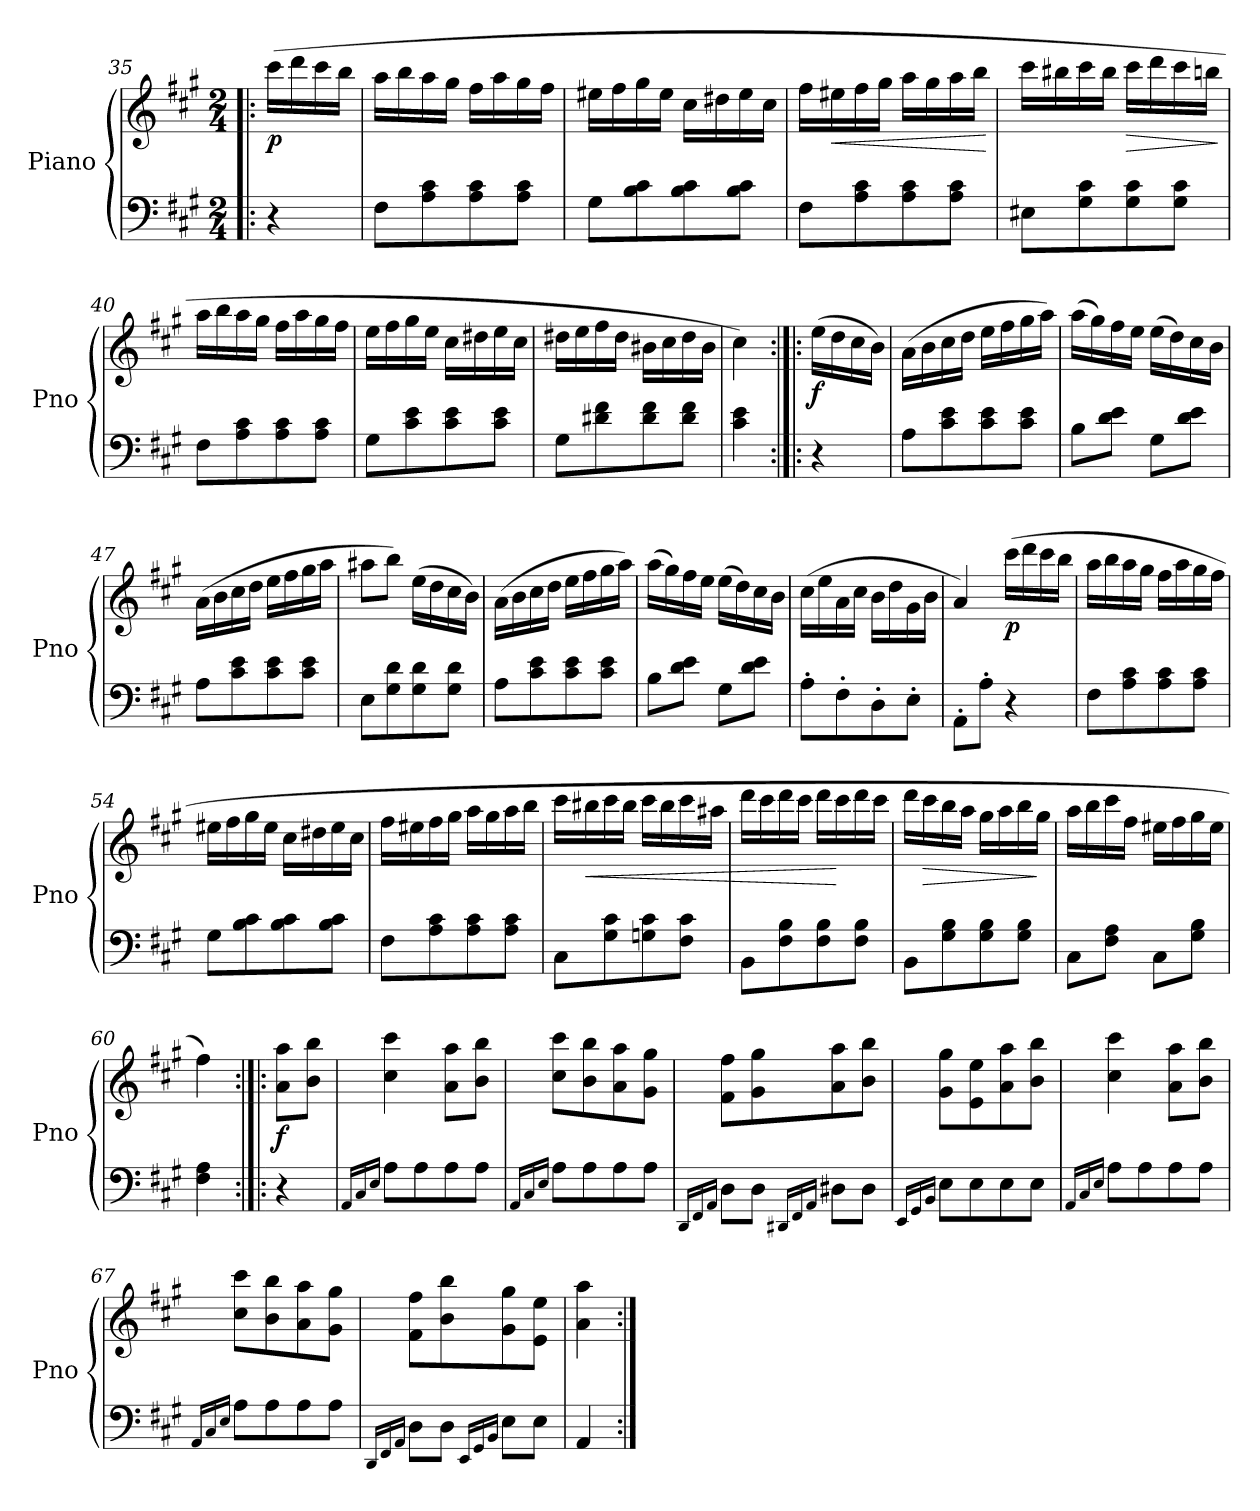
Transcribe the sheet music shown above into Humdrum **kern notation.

**kern	**kern	**dynam
*part1	*part1	*part1
*staff2	*staff1	*staff1/2
*I"Piano	*	*
*I'Pno	*	*
!!LO:LB:g=z
*clefF4	*clefG2	*
*k[f#c#g#]	*k[f#c#g#]	*
*M2/4	*M2/4	*
=35!|:	=35!|:	=35!|:
!	!	!LO:DY:b
4r	(16ccc#\LL	p
.	16ddd\	.
.	16ccc#\	.
.	16bb\JJ	.
=36	=36	=36
8F#\L	16aa\LL	.
.	16bb\	.
8A\ 8c#\	16aa\	.
.	16gg#\JJ	.
8A\ 8c#\	16ff#\LL	.
.	16aa\	.
8A\ 8c#\J	16gg#\	.
.	16ff#\JJ	.
=37	=37	=37
8G#\L	16ee#X\LL	.
.	16ff#\	.
8B\ 8c#\	16gg#\	.
.	16ee#\JJ	.
8B\ 8c#\	16cc#\LL	.
.	16dd#X\	.
8B\ 8c#\J	16ee#\	.
.	16cc#\JJ	.
=38	=38	=38
8F#\L	16ff#\LL	.
!	!	!LO:HP:b
.	16ee#X\	<
8A\ 8c#\	16ff#\	.
.	16gg#\JJ	.
8A\ 8c#\	16aa\LL	.
.	16gg#\	.
8A\ 8c#\J	16aa\	.
.	16bb\JJ	.
.	.	[
=39	=39	=39
8E#X\L	16ccc#\LL	.
.	16bb#X\	.
8G#\ 8c#\	16ccc#\	.
.	16bb#\JJ	.
!	!	!LO:HP:b
8G#\ 8c#\	16ccc#\LL	>
.	16ddd\	.
8G#\ 8c#\J	16ccc#\	.
.	16bbn\JJ	.
.	.	]
!!LO:LB:g=z
=40	=40	=40
8F#\L	16aa\LL	.
.	16bb\	.
8A\ 8c#\	16aa\	.
.	16gg#\JJ	.
8A\ 8c#\	16ff#\LL	.
.	16aa\	.
8A\ 8c#\J	16gg#\	.
.	16ff#\JJ	.
=41	=41	=41
8G#\L	16ee\LL	.
.	16ff#\	.
8c#\ 8e\	16gg#\	.
.	16ee\JJ	.
8c#\ 8e\	16cc#\LL	.
.	16dd#X\	.
8c#\ 8e\J	16ee\	.
.	16cc#\JJ	.
=42	=42	=42
8G#\L	16dd#X\LL	.
.	16ee\	.
8d#X\ 8f#\	16ff#\	.
.	16dd#\JJ	.
8d#\ 8f#\	16b#X\LL	.
.	16cc#\	.
8d#\ 8f#\J	16dd#\	.
.	16b#\JJ	.
=43	=43	=43
4c#\ 4e\	4cc#\)	.
!!LO:LB:g=z
=44:|!|:	=44:|!|:	=44:|!|:
!	!	!LO:DY:b
4r	(16ee\LL	f
.	16dd\	.
.	16cc#\	.
.	16b\JJ)	.
=45	=45	=45
8A\L	(16a\LL	.
.	16b\	.
8c#\ 8e\	16cc#\	.
.	16dd\JJ	.
8c#\ 8e\	16ee\LL	.
.	16ff#\	.
8c#\ 8e\J	16gg#\	.
.	16aa\JJ)	.
=46	=46	=46
8B\L	(16aa\LL	.
.	16gg#\)	.
8d\ 8e\J	16ff#\	.
.	16ee\JJ	.
8G#\L	(16ee\LL	.
.	16dd\)	.
8d\ 8e\J	16cc#\	.
.	16b\JJ	.
=47	=47	=47
8A\L	(16a\LL	.
.	16b\	.
8c#\ 8e\	16cc#\	.
.	16dd\JJ	.
8c#\ 8e\	16ee\LL	.
.	16ff#\	.
8c#\ 8e\J	16gg#\	.
.	16aa\JJ	.
=48	=48	=48
8E\L	8aa#X\L	.
8G#\ 8d\	8bb\J)	.
8G#\ 8d\	(16ee\LL	.
.	16dd\	.
8G#\ 8d\J	16cc#\	.
.	16b\JJ)	.
!!LO:LB:g=z
=49	=49	=49
8A\L	(16a\LL	.
.	16b\	.
8c#\ 8e\	16cc#\	.
.	16dd\JJ	.
8c#\ 8e\	16ee\LL	.
.	16ff#\	.
8c#\ 8e\J	16gg#\	.
.	16aa\JJ)	.
=50	=50	=50
8B\L	(16aa\LL	.
.	16gg#\)	.
8d\ 8e\J	16ff#\	.
.	16ee\JJ	.
8G#\L	(16ee\LL	.
.	16dd\)	.
8d\ 8e\J	16cc#\	.
.	16b\JJ	.
=51	=51	=51
8A'\L	(16cc#\LL	.
.	16ee\	.
8F#'\	16a\	.
.	16cc#\JJ	.
8D'\	16b\LL	.
.	16dd\	.
8E'\J	16g#\	.
.	16b\JJ	.
=52	=52	=52
8AA'\L	4a/)	.
8A'\J	.	.
!	!	!LO:DY:b
4r	(16ccc#\LL	p
.	16ddd\	.
.	16ccc#\	.
.	16bb\JJ	.
!!LO:PB:g=z
=53	=53	=53
8F#\L	16aa\LL	.
.	16bb\	.
8A\ 8c#\	16aa\	.
.	16gg#\JJ	.
8A\ 8c#\	16ff#\LL	.
.	16aa\	.
8A\ 8c#\J	16gg#\	.
.	16ff#\JJ	.
=54	=54	=54
8G#\L	16ee#X\LL	.
.	16ff#\	.
8B\ 8c#\	16gg#\	.
.	16ee#\JJ	.
8B\ 8c#\	16cc#\LL	.
.	16dd#X\	.
8B\ 8c#\J	16ee#\	.
.	16cc#\JJ	.
=55	=55	=55
8F#\L	16ff#\LL	.
.	16ee#X\	.
8A\ 8c#\	16ff#\	.
.	16gg#\JJ	.
8A\ 8c#\	16aa\LL	.
.	16gg#\	.
8A\ 8c#\J	16aa\	.
.	16bb\JJ	.
=56	=56	=56
8C#\L	16ccc#\LL	.
!	!	!LO:HP:b
.	16bb#X\	<
8G#\ 8c#\	16ccc#\	.
.	16bb#\JJ	.
8Gn\ 8c#\	16ccc#\LL	.
.	16bb#\	.
8F#\ 8c#\J	16ccc#\	.
.	16aa#X\JJ	.
=57	=57	=57
8BB\L	16ddd\LL	.
.	16ccc#\	.
8F#\ 8B\	16ddd\	.
.	16ccc#\JJ	.
8F#\ 8B\	16ddd\LL	.
.	16ccc#\	[
8F#\ 8B\J	16ddd\	.
.	16ccc#\JJ	.
!!LO:LB:g=z
=58	=58	=58
8BB\L	16ddd\LL	.
!	!	!LO:HP:b
.	16ccc#\	>
8G#\ 8B\	16bb\	.
.	16aa\JJ	.
8G#\ 8B\	16gg#\LL	.
.	16aa\	.
8G#\ 8B\J	16bb\	.
.	16gg#\JJ	]
=59	=59	=59
8C#\L	16aa\LL	.
.	16bb\	.
8F#\ 8A\J	16ccc#\	.
.	16ff#\JJ	.
8C#\L	16ee#X\LL	.
.	16ff#\	.
8G#\ 8B\J	16gg#\	.
.	16ee#\JJ	.
=60	=60	=60
4F#\ 4A\	4ff#\)	.
=61:|!|:	=61:|!|:	=61:|!|:
!	!	!LO:DY:b
4r	8a\ 8aa\L	f
.	8b\ 8bb\J	.
=62	=62	=62
16qAA/LL	.	.
16qC#/	.	.
16qE/JJ	.	.
8A\L	4cc#\ 4ccc#\	.
8A\	.	.
8A\	8a\ 8aa\L	.
8A\J	8b\ 8bb\J	.
=63	=63	=63
16qAA/LL	.	.
16qC#/	.	.
16qE/JJ	.	.
8A\L	8cc#\ 8ccc#\L	.
8A\	8b\ 8bb\	.
8A\	8a\ 8aa\	.
8A\J	8g#\ 8gg#\J	.
!!LO:LB:g=z
=64	=64	=64
16qDD/LL	.	.
16qFF#/	.	.
16qAA/JJ	.	.
8D\L	8f#\ 8ff#\L	.
8D\J	8g#\ 8gg#\	.
16qDD#X/LL	.	.
16qFF#/	.	.
16qAA/JJ	.	.
8D#X\L	8a\ 8aa\	.
8D#\J	8b\ 8bb\J	.
=65	=65	=65
16qEE/LL	.	.
16qGG#/	.	.
16qBB/JJ	.	.
8E\L	8g#\ 8gg#\L	.
8E\	8e\ 8ee\	.
8E\	8a\ 8aa\	.
8E\J	8b\ 8bb\J	.
=66	=66	=66
16qAA/LL	.	.
16qC#/	.	.
16qE/JJ	.	.
8A\L	4cc#\ 4ccc#\	.
8A\	.	.
8A\	8a\ 8aa\L	.
8A\J	8b\ 8bb\J	.
=67	=67	=67
16qAA/LL	.	.
16qC#/	.	.
16qE/JJ	.	.
8A\L	8cc#\ 8ccc#\L	.
8A\	8b\ 8bb\	.
8A\	8a\ 8aa\	.
8A\J	8g#\ 8gg#\J	.
=68	=68	=68
16qDD/LL	.	.
16qFF#/	.	.
16qAA/JJ	.	.
8D\L	8f#\ 8ff#\L	.
8D\J	8b\ 8bb\	.
16qEE/LL	.	.
16qGG#/	.	.
16qBB/JJ	.	.
8E\L	8g#\ 8gg#\	.
8E\J	8e\ 8ee\J	.
=69	=69	=69
4AA/	4a\ 4aa\	.
=:|!	=:|!	=:|!
*-	*-	*-
